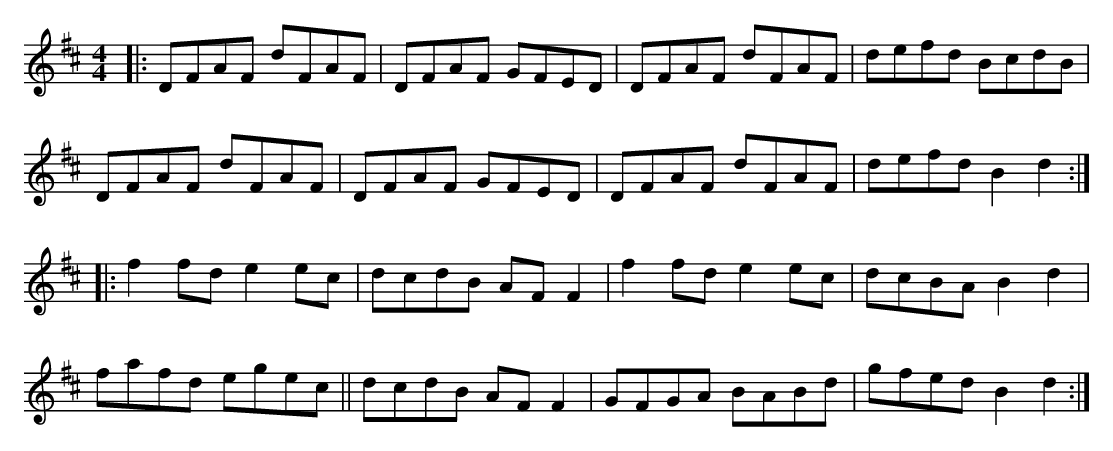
X:1
M:4/4
K:D
|:DFAF dFAF|DFAF GFED|DFAF dFAF|defd BcdB|
DFAF dFAF|DFAF GFED|DFAF dFAF|defd B2 d2:|
|:f2 fd e2 ec|dcdB AF F2|f2 fd e2 ec|dcBA B2 d2|
fafd egec||dcdB AF F2|GFGA BABd|gfed B2 d2:|
